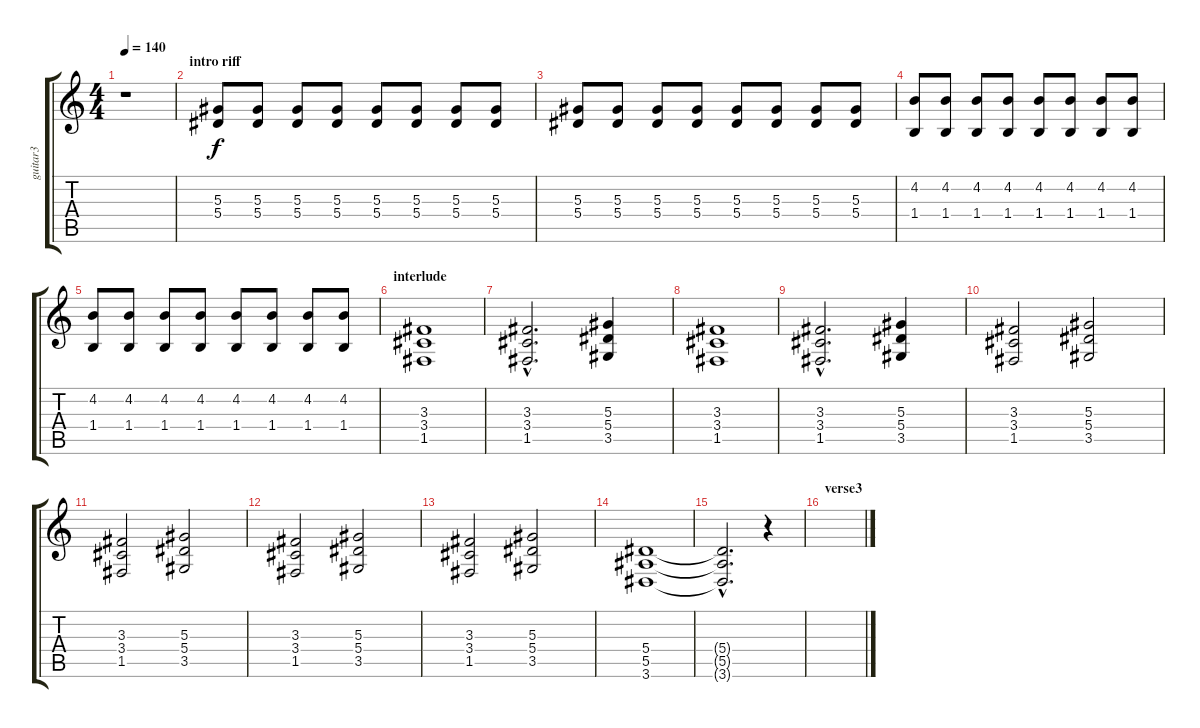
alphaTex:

\track ("guitar3" "guitar3") {instrument distortionguitar}
\staff {score tabs}
\tuning (C4 G3 Eb3 Bb2 F2 C2) {hide}
\ts (4 4)
\tempo 140
\clef g2
\ks c
r.1{dy f} |
\section ("" "intro riff")
(5.3 5.4).8{volume 14} (5.3 5.4).8 (5.3 5.4).8 (5.3 5.4).8 (5.3 5.4).8 (5.3 5.4).8 (5.3 5.4).8 (5.3 5.4).8 |
(5.3 5.4).8 (5.3 5.4).8 (5.3 5.4).8 (5.3 5.4).8 (5.3 5.4).8 (5.3 5.4).8 (5.3 5.4).8 (5.3 5.4).8 |
(4.2 1.4).8 (4.2 1.4).8 (4.2 1.4).8 (4.2 1.4).8 (4.2 1.4).8 (4.2 1.4).8 (4.2 1.4).8 (4.2 1.4).8 |
(4.2 1.4).8 (4.2 1.4).8 (4.2 1.4).8 (4.2 1.4).8 (4.2 1.4).8 (4.2 1.4).8 (4.2 1.4).8 (4.2 1.4).8 |
\section ("" "interlude")
(3.3 3.4 1.5).1 |
(3.3{hac} 3.4{hac} 1.5{hac}).2{d} (5.3 5.4 3.5).4 |
(3.3 3.4 1.5).1 |
(3.3{hac} 3.4{hac} 1.5{hac}).2{d} (5.3 5.4 3.5).4 |
(3.3 3.4 1.5).2 (5.3 5.4 3.5).2 |
(3.3 3.4 1.5).2 (5.3 5.4 3.5).2 |
(3.3 3.4 1.5).2 (5.3 5.4 3.5).2 |
(3.3 3.4 1.5).2 (5.3 5.4 3.5).2 |
(5.4 5.5 3.6).1 |
(5.4{hac t} 5.5{hac t} 3.6{hac t}).2{d} r.4 |
\section ("" "verse3")
